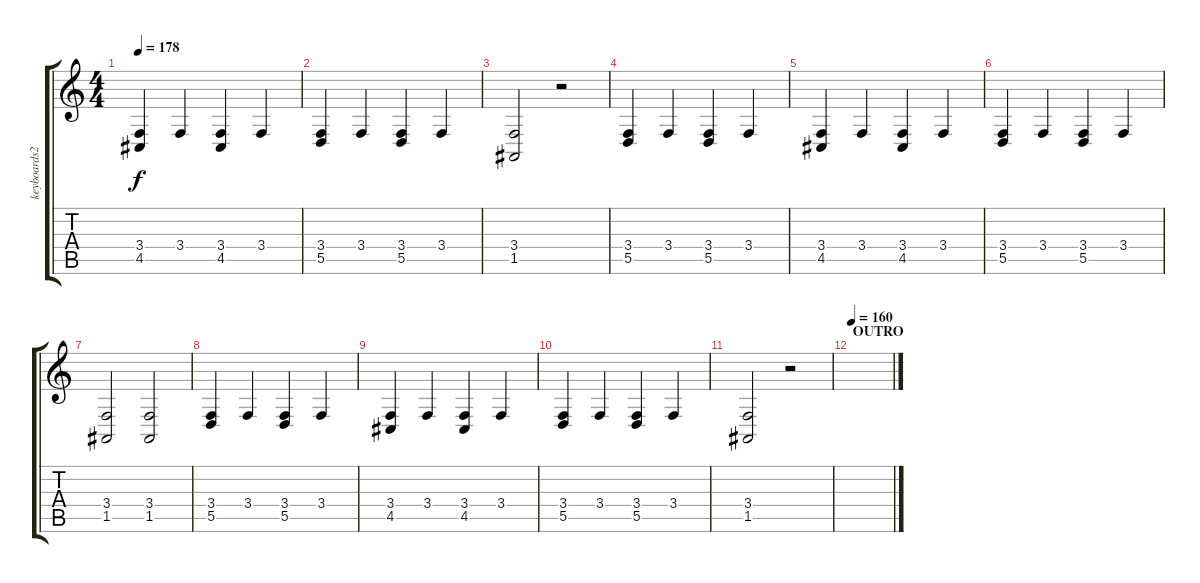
\track ("keyboards2" "keyboards2") {instrument pad7halo}
\staff {score tabs}
\tuning (E4 B3 G3 D3 A2 E2) {hide}
\ts (4 4)
\tempo 178
\clef g2
\ks c
(3.4 4.5).4{dy f} 3.4.4 (3.4 4.5).4 3.4.4 |
(3.4 5.5).4 3.4.4 (3.4 5.5).4 3.4.4 |
(3.4 1.5).2 r.2 |
(3.4 5.5).4 3.4.4 (3.4 5.5).4 3.4.4 |
(3.4 4.5).4 3.4.4 (3.4 4.5).4 3.4.4 |
(3.4 5.5).4 3.4.4 (3.4 5.5).4 3.4.4 |
(3.4 1.5).2 (3.4 1.5).2 |
(3.4 5.5).4 3.4.4 (3.4 5.5).4 3.4.4 |
(3.4 4.5).4 3.4.4 (3.4 4.5).4 3.4.4 |
(3.4 5.5).4 3.4.4 (3.4 5.5).4 3.4.4 |
(3.4 1.5).2 r.2 |
\section ("" "OUTRO")
\tempo 160
